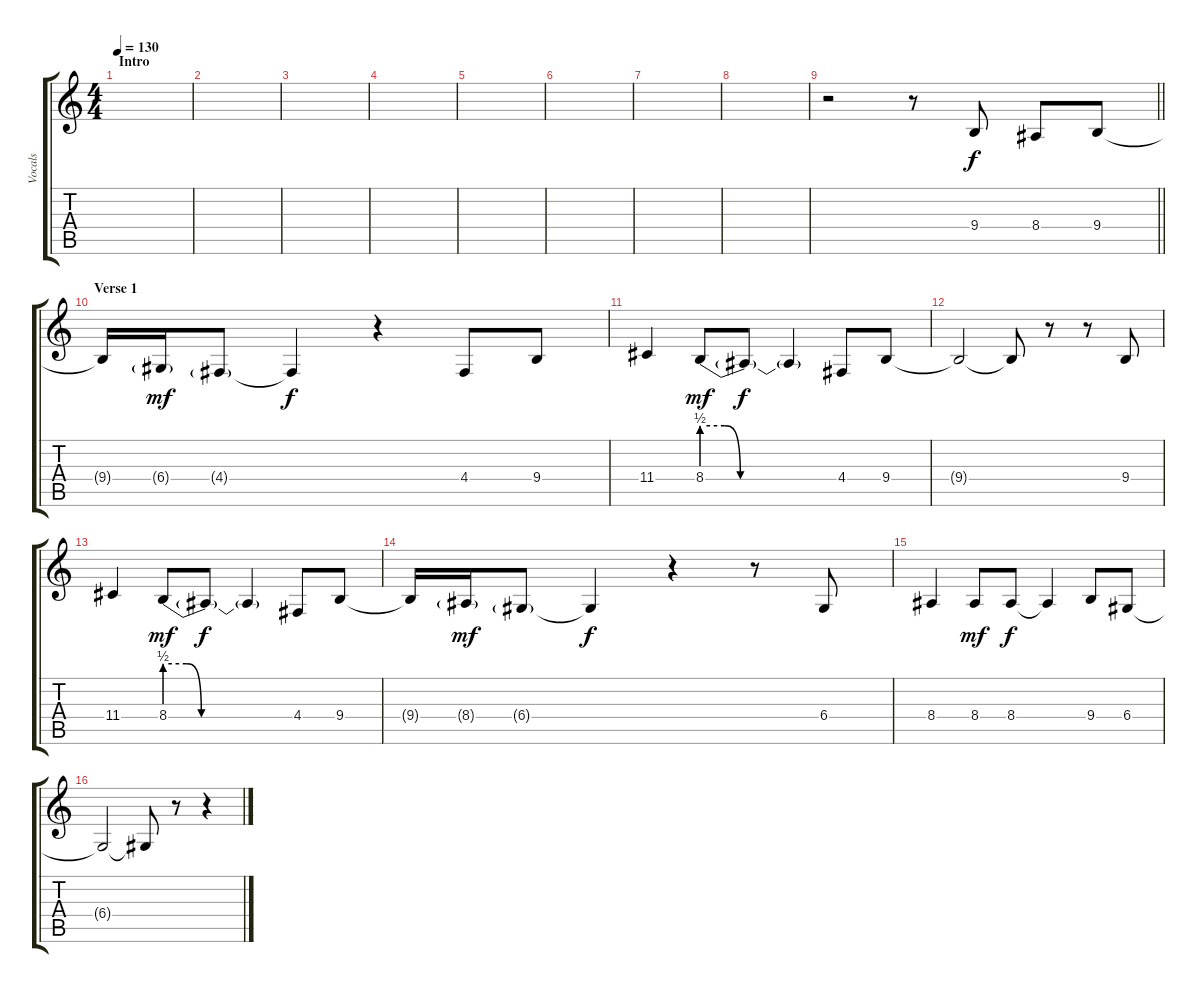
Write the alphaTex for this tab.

\track ("Vocals" "Vocals") {instrument clarinet}
\staff {score tabs}
\tuning (E4 B3 G3 D3 A2 E2) {hide}
\ts (4 4)
\section ("" "Intro")
\tempo 130
\clef g2
\ks c
|
|
|
|
|
|
|
|
\barLineRight lightlight
r.2 r.8 9.4.8 8.4.8 9.4.8 |
\section ("" "Verse 1")
9.4{t}.16 6.4{g}.16{dy mf} 4.4{g}.8 4.4{t}.4{dy f} r.4 4.4.8 9.4.8 |
11.4.4 8.4{be (custom 0 2 10 2 17 0 40 0 60 0)}.8{dy mf} 8.4{t}.8{dy f} 8.4{t}.4 4.4.8 9.4.8 |
9.4{t}.2 9.4{t}.8 r.8 r.8 9.4.8 |
11.4.4 8.4{be (custom 0 2 10 2 17 0 40 0 60 0)}.8{dy mf} 8.4{t}.8{dy f} 8.4{t}.4 4.4.8 9.4.8 |
9.4{t}.16 8.4{g}.16{dy mf} 6.4{g}.8 6.4{t}.4{dy f} r.4 r.8 6.4.8 |
8.4.4 8.4.8{dy mf} 8.4.8{dy f} 8.4{t}.4 9.4.8 6.4.8 |
6.4{t}.2 6.4{t}.8 r.8 r.4
